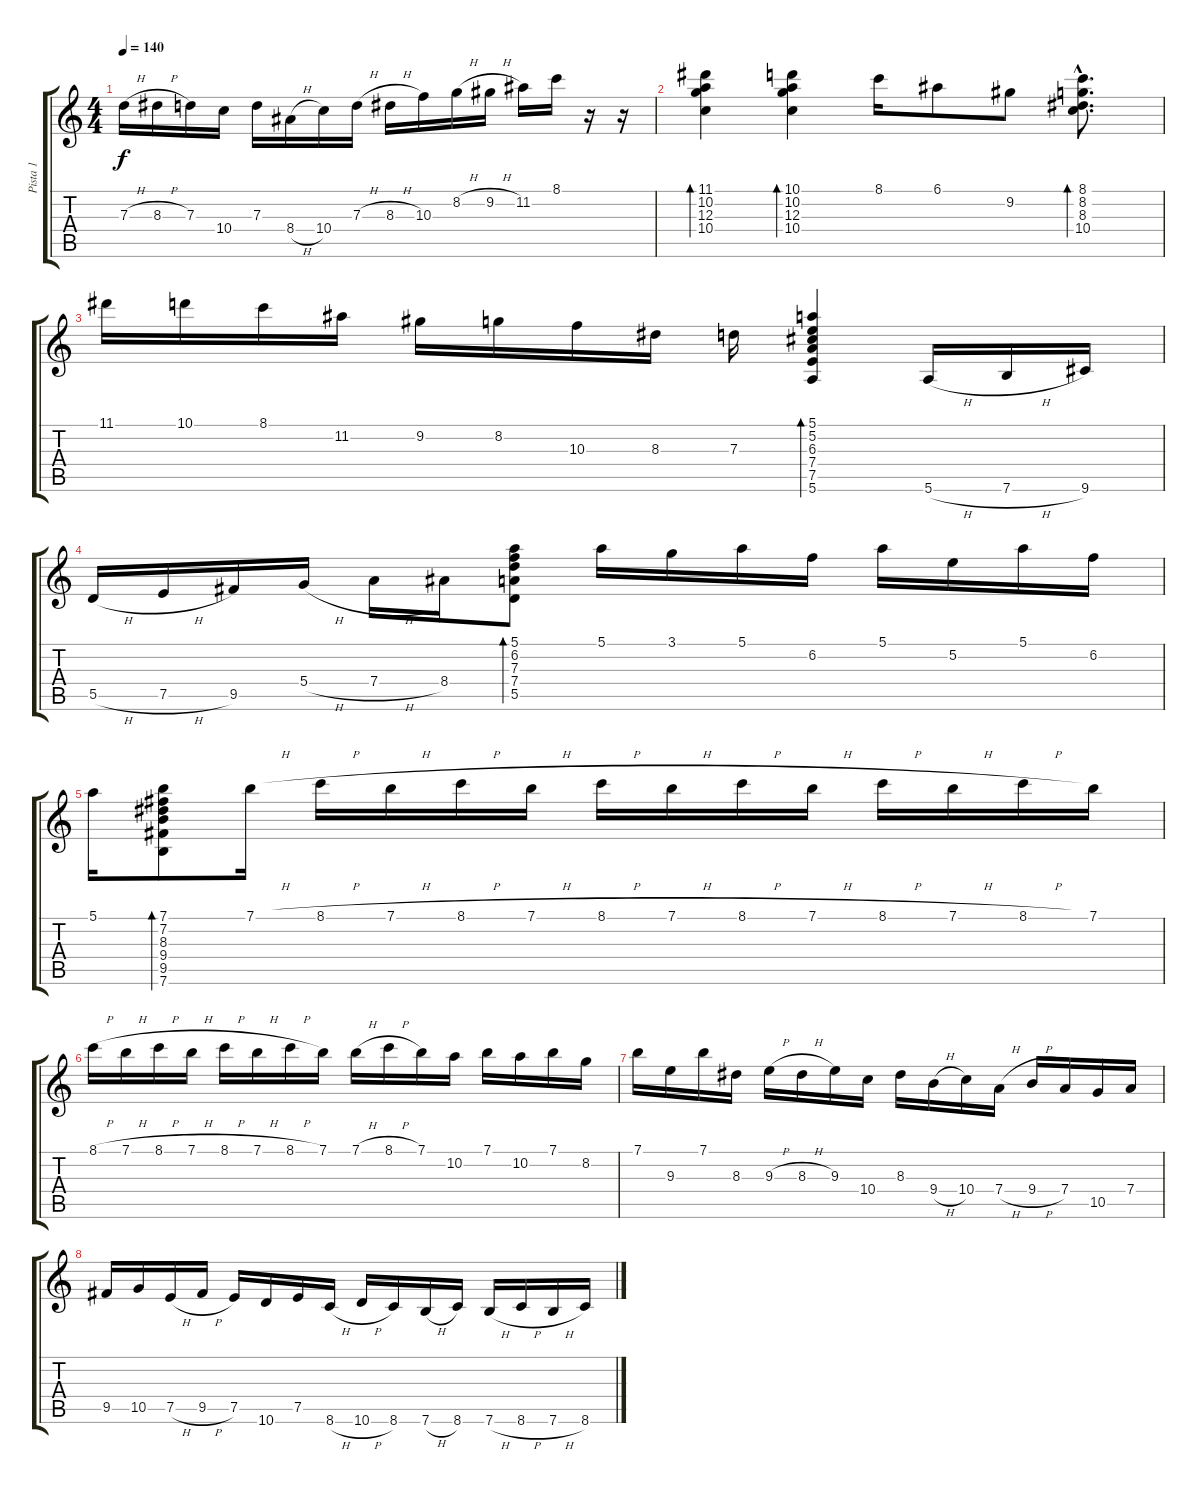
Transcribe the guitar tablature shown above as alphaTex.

\track ("Pista 1" "Pista 1") {instrument acousticguitarsteel}
\staff {score tabs}
\tuning (E4 B3 G3 D3 A2 E2) {hide}
\ts (4 4)
\tempo 140
\clef g2
\ks c
7.3{h}.16{dy f} 8.3{h}.16 7.3.16 10.4.16 7.3.16 8.4{h}.16 10.4.16 7.3{h}.16 8.3{h}.16 10.3.16 8.2{h}.16 9.2{h}.16 11.2.16 8.1.16 r.16 r.16 |
(11.1 10.2 12.3 10.4).4{bd 30} (10.1 10.2 12.3 10.4).4{bd 30} 8.1.16 6.1.8 9.2.8 (8.1{hac} 8.2{hac} 8.3{hac} 10.4{hac}).8{d bd 30} |
11.1.16 10.1.16 8.1.16 11.2.16 9.2.16 8.2.16 10.3.16 8.3.16 7.3.16 (5.1 5.2 6.3 7.4 7.5 5.6).4{bd 30} 5.6{h}.16 7.6{h}.16 9.6.16 |
5.5{h}.16 7.5{h}.16 9.5.16 5.4{h}.16 7.4{h}.16 8.4.16 (5.1 6.2 7.3 7.4 5.5).8{bd 30} 5.1.16 3.1.16 5.1.16 6.2.16 5.1.16 5.2.16 5.1.16 6.2.16 |
5.1.16 (7.1 7.2 8.3 9.4 9.5 7.6).8{bd 30} 7.1{h}.16 8.1{h}.16 7.1{h}.16 8.1{h}.16 7.1{h}.16 8.1{h}.16 7.1{h}.16 8.1{h}.16 7.1{h}.16 8.1{h}.16 7.1{h}.16 8.1{h}.16 7.1.16 |
8.1{h}.16 7.1{h}.16 8.1{h}.16 7.1{h}.16 8.1{h}.16 7.1{h}.16 8.1{h}.16 7.1.16 7.1{h}.16 8.1{h}.16 7.1.16 10.2.16 7.1.16 10.2.16 7.1.16 8.2.16 |
7.1.16 9.3.16 7.1.16 8.3.16 9.3{h}.16 8.3{h}.16 9.3.16 10.4.16 8.3.16 9.4{h}.16 10.4.16 7.4{h}.16 9.4{h}.16 7.4.16 10.5.16 7.4.16 |
9.5.16 10.5.16 7.5{h}.16 9.5{h}.16 7.5.16 10.6.16 7.5.16 8.6{h}.16 10.6{h}.16 8.6.16 7.6{h}.16 8.6.16 7.6{h}.16 8.6{h}.16 7.6{h}.16 8.6.16
